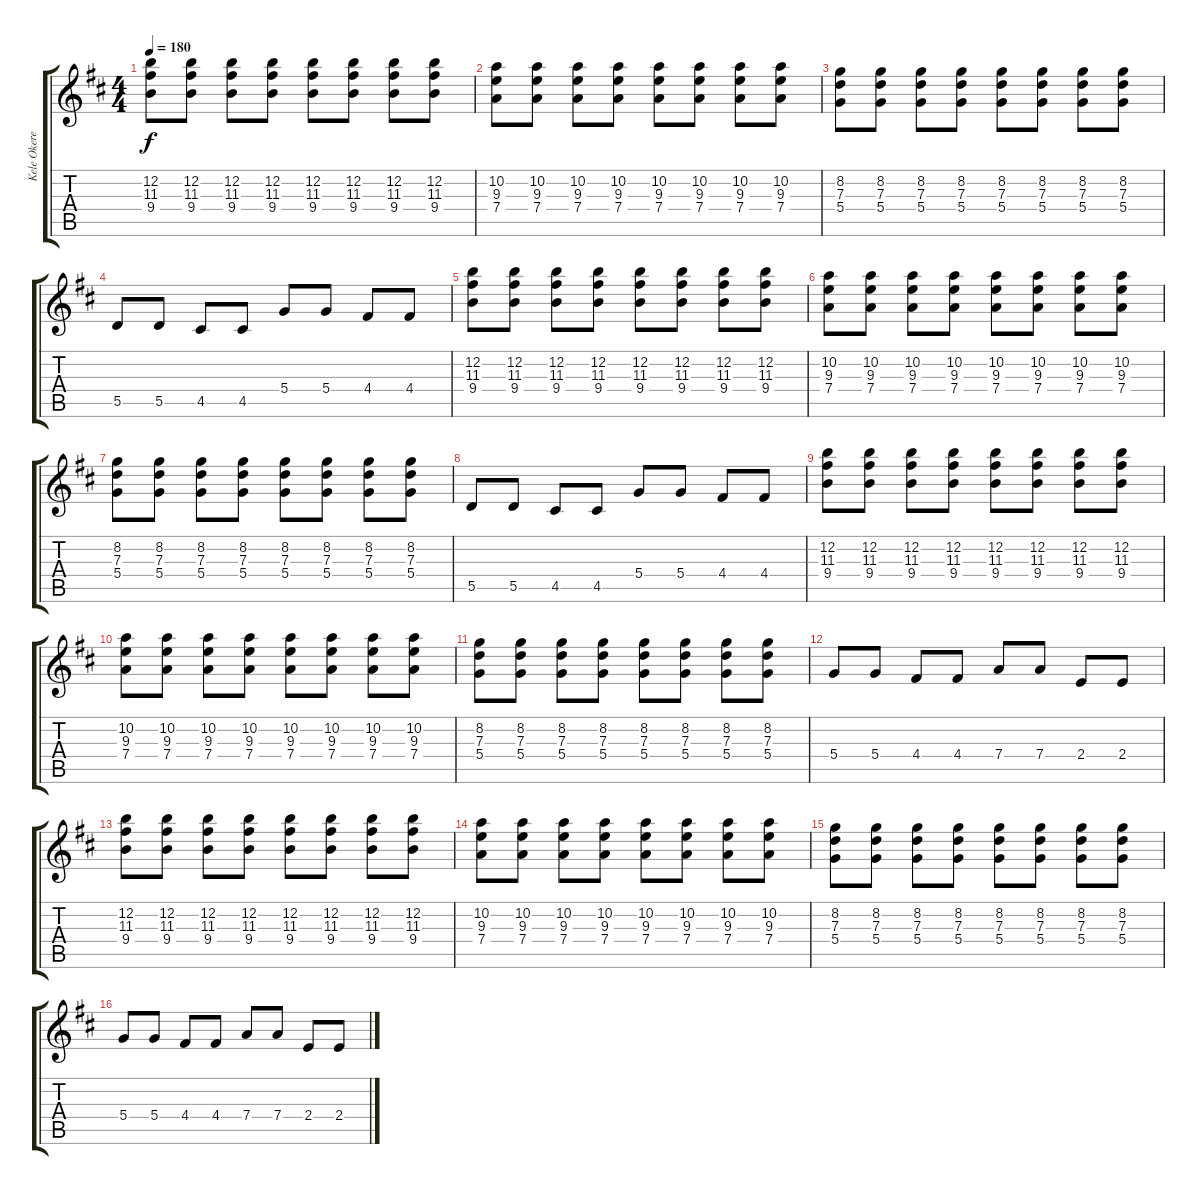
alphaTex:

\track ("Kele Okereke" "Kele Okere") {instrument distortionguitar}
\staff {score tabs}
\tuning (E4 B3 G3 D3 A2 E2) {hide}
\ts (4 4)
\tempo 180
\clef g2
\ks d
(12.2 11.3 9.4).8{dy f} (12.2 11.3 9.4).8 (12.2 11.3 9.4).8 (12.2 11.3 9.4).8 (12.2 11.3 9.4).8 (12.2 11.3 9.4).8 (12.2 11.3 9.4).8 (12.2 11.3 9.4).8 |
(10.2 9.3 7.4).8 (10.2 9.3 7.4).8 (10.2 9.3 7.4).8 (10.2 9.3 7.4).8 (10.2 9.3 7.4).8 (10.2 9.3 7.4).8 (10.2 9.3 7.4).8 (10.2 9.3 7.4).8 |
(8.2 7.3 5.4).8 (8.2 7.3 5.4).8 (8.2 7.3 5.4).8 (8.2 7.3 5.4).8 (8.2 7.3 5.4).8 (8.2 7.3 5.4).8 (8.2 7.3 5.4).8 (8.2 7.3 5.4).8 |
5.5.8 5.5.8 4.5.8 4.5.8 5.4.8 5.4.8 4.4.8 4.4.8 |
(12.2 11.3 9.4).8 (12.2 11.3 9.4).8 (12.2 11.3 9.4).8 (12.2 11.3 9.4).8 (12.2 11.3 9.4).8 (12.2 11.3 9.4).8 (12.2 11.3 9.4).8 (12.2 11.3 9.4).8 |
(10.2 9.3 7.4).8 (10.2 9.3 7.4).8 (10.2 9.3 7.4).8 (10.2 9.3 7.4).8 (10.2 9.3 7.4).8 (10.2 9.3 7.4).8 (10.2 9.3 7.4).8 (10.2 9.3 7.4).8 |
(8.2 7.3 5.4).8 (8.2 7.3 5.4).8 (8.2 7.3 5.4).8 (8.2 7.3 5.4).8 (8.2 7.3 5.4).8 (8.2 7.3 5.4).8 (8.2 7.3 5.4).8 (8.2 7.3 5.4).8 |
5.5.8 5.5.8 4.5.8 4.5.8 5.4.8 5.4.8 4.4.8 4.4.8 |
(12.2 11.3 9.4).8 (12.2 11.3 9.4).8 (12.2 11.3 9.4).8 (12.2 11.3 9.4).8 (12.2 11.3 9.4).8 (12.2 11.3 9.4).8 (12.2 11.3 9.4).8 (12.2 11.3 9.4).8 |
(10.2 9.3 7.4).8 (10.2 9.3 7.4).8 (10.2 9.3 7.4).8 (10.2 9.3 7.4).8 (10.2 9.3 7.4).8 (10.2 9.3 7.4).8 (10.2 9.3 7.4).8 (10.2 9.3 7.4).8 |
(8.2 7.3 5.4).8 (8.2 7.3 5.4).8 (8.2 7.3 5.4).8 (8.2 7.3 5.4).8 (8.2 7.3 5.4).8 (8.2 7.3 5.4).8 (8.2 7.3 5.4).8 (8.2 7.3 5.4).8 |
5.4.8 5.4.8 4.4.8 4.4.8 7.4.8 7.4.8 2.4.8 2.4.8 |
(12.2 11.3 9.4).8 (12.2 11.3 9.4).8 (12.2 11.3 9.4).8 (12.2 11.3 9.4).8 (12.2 11.3 9.4).8 (12.2 11.3 9.4).8 (12.2 11.3 9.4).8 (12.2 11.3 9.4).8 |
(10.2 9.3 7.4).8 (10.2 9.3 7.4).8 (10.2 9.3 7.4).8 (10.2 9.3 7.4).8 (10.2 9.3 7.4).8 (10.2 9.3 7.4).8 (10.2 9.3 7.4).8 (10.2 9.3 7.4).8 |
(8.2 7.3 5.4).8 (8.2 7.3 5.4).8 (8.2 7.3 5.4).8 (8.2 7.3 5.4).8 (8.2 7.3 5.4).8 (8.2 7.3 5.4).8 (8.2 7.3 5.4).8 (8.2 7.3 5.4).8 |
5.4.8 5.4.8 4.4.8 4.4.8 7.4.8 7.4.8 2.4.8 2.4.8
